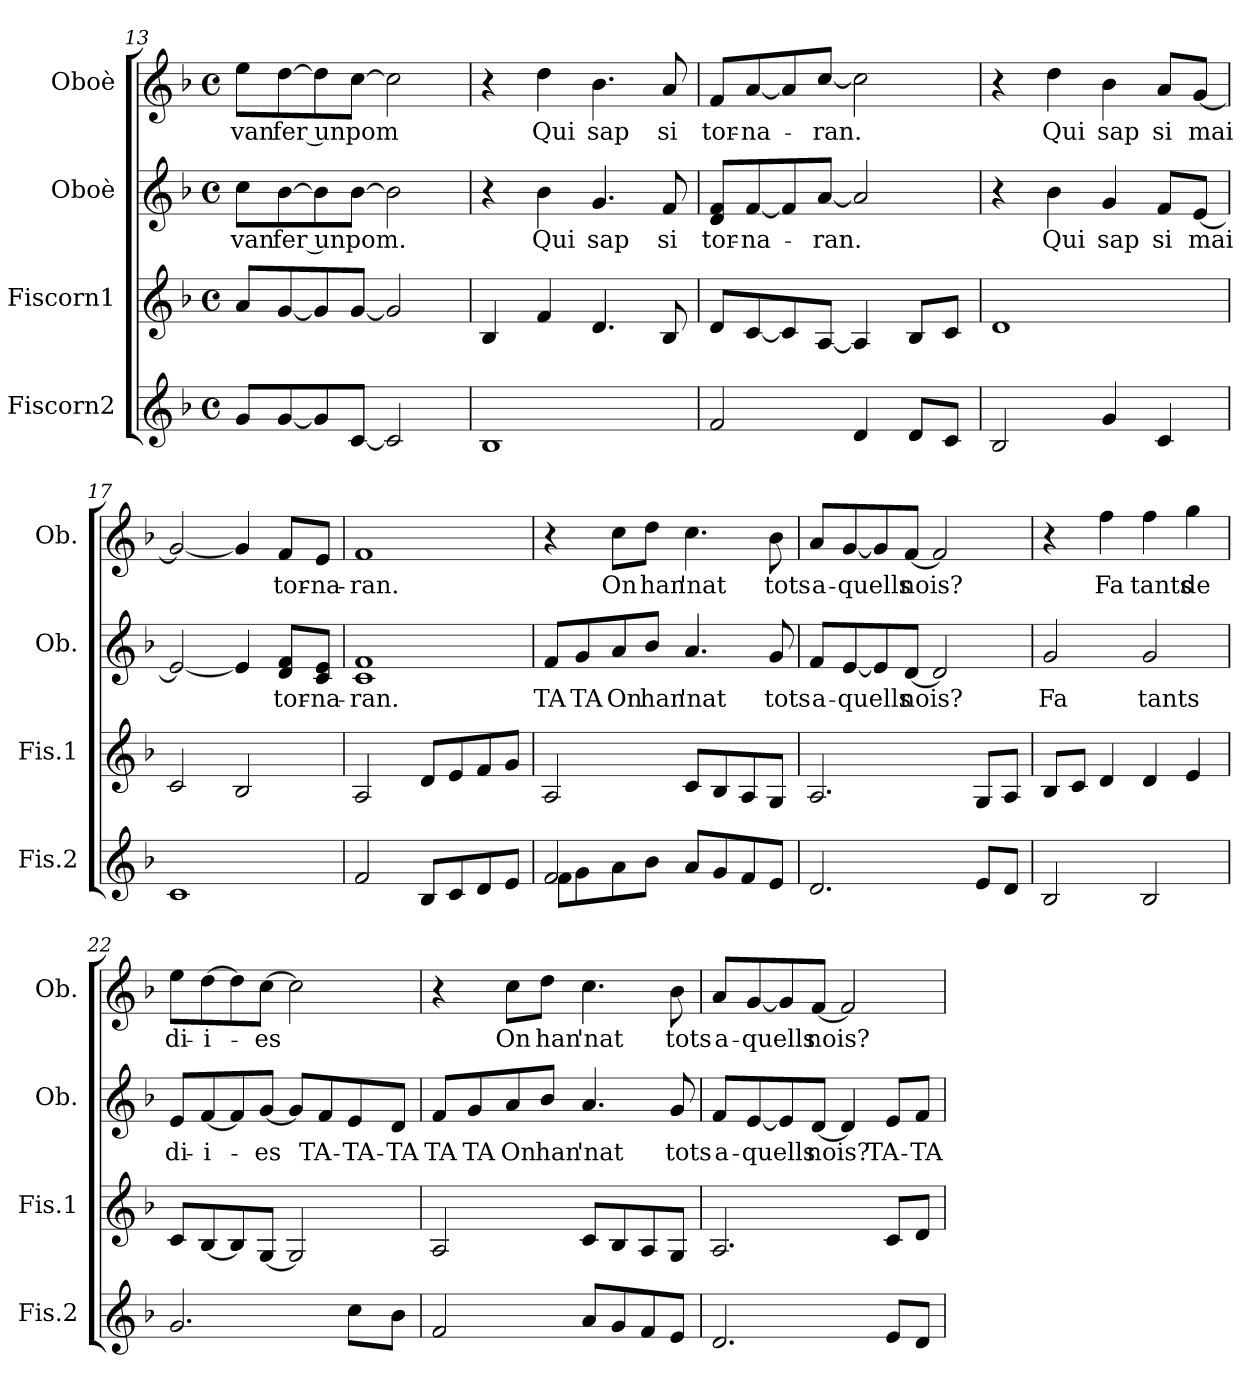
**kern	**kern	**kern	**text	**kern	**text
*part4	*part3	*part2	*part2	*part1	*part1
*staff4	*staff3	*staff2	*staff2	*staff1	*staff1
*I"Fiscorn2	*I"Fiscorn1	*I"Oboè	*	*I"Oboè	*
*I'Fis.2	*I'Fis.1	*I'Ob.	*	*I'Ob.	*
!!LO:LB:g=z
*clefG2	*clefG2	*clefG2	*	*clefG2	*
*k[b-]	*k[b-]	*k[b-]	*	*k[b-]	*
*M4/4	*M4/4	*M4/4	*	*M4/4	*
*met(c)	*met(c)	*met(c)	*	*met(c)	*
=13	=13	=13	=13	=13	=13
!	!	!	!LO:LY:b	!	!LO:LY:b
8g/L	8a/L	8cc\L	van	8ee\L	van
!	!	!	!LO:LY:b	!	!LO:LY:b
[8g/	[8g/	[8b-\	fer un	[8dd\	fer un
8g/]	8g/]	8b-\]	.	8dd\]	.
!	!	!	!LO:LY:b	!	!LO:LY:b
[8c/J	[8g/J	[8b-\J	pom.	[8cc\J	pom
2c/]	2g/]	2b-\]	.	2cc\]	.
=14	=14	=14	=14	=14	=14
1B-	4B-/	4r	.	4r	.
!	!	!	!LO:LY:b	!	!LO:LY:b
.	4f/	4b-\	Qui	4dd\	Qui
!	!	!	!LO:LY:b	!	!LO:LY:b
.	4.d/	4.g/	sap	4.b-\	sap
!	!	!	!LO:LY:b	!	!LO:LY:b
.	8B-/	8f/	si	8a/	si
=15	=15	=15	=15	=15	=15
!	!	!	!LO:LY:b	!	!LO:LY:b
2f/	8d/L	8d/ 8f/L	tor-	8f/L	tor-
!	!	!	!LO:LY:b	!	!LO:LY:b
.	[8c/	[8f/	-na-	[8a/	-na-
.	8c/]	8f/]	.	8a/]	.
!	!	!	!LO:LY:b	!	!LO:LY:b
.	[8A/J	[8a/J	-ran.	[8cc/J	-ran.
4d/	4A/]	2a/]	.	2cc\]	.
8d/L	8B-/L	.	.	.	.
8c/J	8c/J	.	.	.	.
=16	=16	=16	=16	=16	=16
2B-/	1d	4r	.	4r	.
!	!	!	!LO:LY:b	!	!LO:LY:b
.	.	4b-\	Qui	4dd\	Qui
!	!	!	!LO:LY:b	!	!LO:LY:b
4g/	.	4g/	sap	4b-\	sap
!	!	!	!LO:LY:b	!	!LO:LY:b
4c/	.	8f/L	si	8a/L	si
!	!	!	!LO:LY:b	!	!LO:LY:b
.	.	[8e/J	mai	[8g/J	mai
=17	=17	=17	=17	=17	=17
1c	2c/	2e/_	.	2g/_	.
.	2B-/	4e/]	.	4g/]	.
!	!	!	!LO:LY:b	!	!LO:LY:b
.	.	8d/ 8f/L	tor-	8f/L	tor-
!	!	!	!LO:LY:b	!	!LO:LY:b
.	.	8c/ 8e/J	-na-	8e/J	-na-
=18	=18	=18	=18	=18	=18
!	!	!	!LO:LY:b	!	!LO:LY:b
2f/	2A/	1c 1f	-ran.	1f	-ran.
8B-/L	8d/L	.	.	.	.
8c/	8e/	.	.	.	.
8d/	8f/	.	.	.	.
8e/J	8g/J	.	.	.	.
!!LO:PB:g=z
=19	=19	=19	=19	=19	=19
*^	*	*	*	*	*
!	!	!	!	!LO:LY:b	!	!
2f/	8f\L	2A/	8f/L	TA	4r	.
!	!	!	!	!LO:LY:b	!	!
.	8g\	.	8g/	TA	.	.
!	!	!	!	!LO:LY:b	!	!LO:LY:b
.	8a\	.	8a/	On	8cc\L	On
!	!	!	!	!LO:LY:b	!	!LO:LY:b
.	8b-\J	.	8b-/J	han	8dd\J	han
!	!	!	!	!LO:LY:b	!	!LO:LY:b
8a/L	2ryy	8c/L	4.a/	'nat	4.cc\	'nat
8g/	.	8B-/	.	.	.	.
8f/	.	8A/	.	.	.	.
!	!	!	!	!LO:LY:b	!	!LO:LY:b
8e/J	.	8G/J	8g/	tots	8b-\	tots
*v	*v	*	*	*	*	*
=20	=20	=20	=20	=20	=20
!	!	!	!LO:LY:b	!	!LO:LY:b
2.d/	2.A/	8f/L	a-	8a/L	a-
!	!	!	!LO:LY:b	!	!LO:LY:b
.	.	[8e/	-quells	[8g/	-quells
.	.	8e/]	.	8g/]	.
!	!	!	!LO:LY:b	!	!LO:LY:b
.	.	[8d/J	nois?	[8f/J	nois?
.	.	2d/]	.	2f/]	.
8e/L	8G/L	.	.	.	.
8d/J	8A/J	.	.	.	.
=21	=21	=21	=21	=21	=21
!	!	!	!LO:LY:b	!	!
2B-/	8B-/L	2g/	Fa	4r	.
.	8c/J	.	.	.	.
!	!	!	!	!	!LO:LY:b
.	4d/	.	.	4ff\	Fa
!	!	!	!LO:LY:b	!	!LO:LY:b
2B-/	4d/	2g/	tants	4ff\	tants
!	!	!	!	!	!LO:LY:b
.	4e/	.	.	4gg\	de
=22	=22	=22	=22	=22	=22
!	!	!	!LO:LY:b	!	!LO:LY:b
2.g/	8c/L	8e/L	di-	8ee\L	di-
!	!	!	!LO:LY:b	!	!LO:LY:b
.	[8B-/	[8f/	-i-	[8dd\	-i-
.	8B-/]	8f/]	.	8dd\]	.
!	!	!	!LO:LY:b	!	!LO:LY:b
.	[8G/J	[8g/J	-es	[8cc\J	-es
.	2G/]	8g/L]	.	2cc\]	.
!	!	!	!LO:LY:b	!	!
.	.	8f/	TA-	.	.
!	!	!	!LO:LY:b	!	!
8cc\L	.	8e/	-TA-	.	.
!	!	!	!LO:LY:b	!	!
8b-\J	.	8d/J	-TA	.	.
!!LO:LB:g=z
=23	=23	=23	=23	=23	=23
!	!	!	!LO:LY:b	!	!
2f/	2A/	8f/L	TA	4r	.
!	!	!	!LO:LY:b	!	!
.	.	8g/	TA	.	.
!	!	!	!LO:LY:b	!	!LO:LY:b
.	.	8a/	On	8cc\L	On
!	!	!	!LO:LY:b	!	!LO:LY:b
.	.	8b-/J	han	8dd\J	han
!	!	!	!LO:LY:b	!	!LO:LY:b
8a/L	8c/L	4.a/	'nat	4.cc\	'nat
8g/	8B-/	.	.	.	.
8f/	8A/	.	.	.	.
!	!	!	!LO:LY:b	!	!LO:LY:b
8e/J	8G/J	8g/	tots	8b-\	tots
=24	=24	=24	=24	=24	=24
!	!	!	!LO:LY:b	!	!LO:LY:b
2.d/	2.A/	8f/L	a-	8a/L	a-
!	!	!	!LO:LY:b	!	!LO:LY:b
.	.	[8e/	-quells	[8g/	-quells
.	.	8e/]	.	8g/]	.
!	!	!	!LO:LY:b	!	!LO:LY:b
.	.	[8d/J	nois?	[8f/J	nois?
.	.	4d/]	.	2f/]	.
!	!	!	!LO:LY:b	!	!
8e/L	8c/L	8e/L	TA-	.	.
!	!	!	!LO:LY:b	!	!
8d/J	8d/J	8f/J	-TA-	.	.
=	=	=	=	=	=
*-	*-	*-	*-	*-	*-
